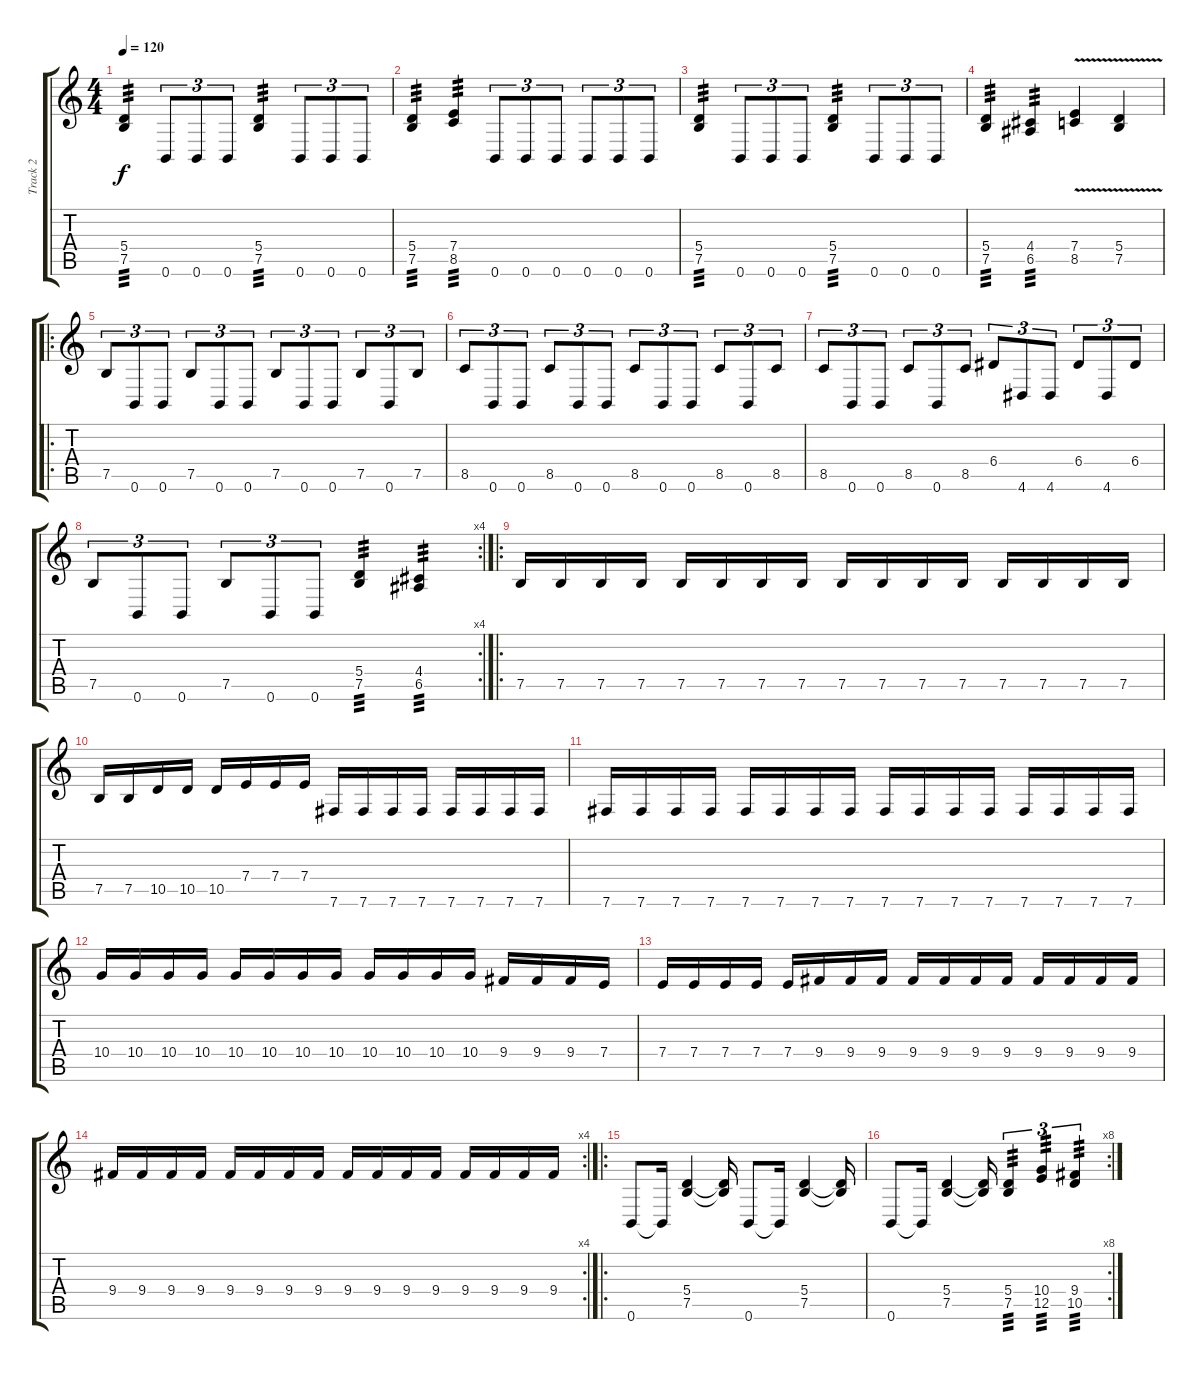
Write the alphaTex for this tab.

\track ("Track 2" "Track 2") {instrument distortionguitar}
\staff {score tabs}
\tuning (B3 Gb3 D3 A2 E2 B1) {hide}
\ts (4 4)
\tempo 120
\clef g2
\ks c
(5.4 7.5).4{tp 3 dy f} 0.6.8{tu (3 2)} 0.6.8{tu (3 2)} 0.6.8{tu (3 2)} (5.4 7.5).4{tp 3} 0.6.8{tu (3 2)} 0.6.8{tu (3 2)} 0.6.8{tu (3 2)} |
(5.4 7.5).4{tp 3} (7.4 8.5).4{tp 3} 0.6.8{tu (3 2)} 0.6.8{tu (3 2)} 0.6.8{tu (3 2)} 0.6.8{tu (3 2)} 0.6.8{tu (3 2)} 0.6.8{tu (3 2)} |
(5.4 7.5).4{tp 3} 0.6.8{tu (3 2)} 0.6.8{tu (3 2)} 0.6.8{tu (3 2)} (5.4 7.5).4{tp 3} 0.6.8{tu (3 2)} 0.6.8{tu (3 2)} 0.6.8{tu (3 2)} |
(5.4 7.5).4{tp 3} (4.4 6.5).4{tp 3} (7.4{v} 8.5{v}).4 (5.4{v} 7.5{v}).4 |
\ro
7.5.8{tu (3 2)} 0.6.8{tu (3 2)} 0.6.8{tu (3 2)} 7.5.8{tu (3 2)} 0.6.8{tu (3 2)} 0.6.8{tu (3 2)} 7.5.8{tu (3 2)} 0.6.8{tu (3 2)} 0.6.8{tu (3 2)} 7.5.8{tu (3 2)} 0.6.8{tu (3 2)} 7.5.8{tu (3 2)} |
8.5.8{tu (3 2)} 0.6.8{tu (3 2)} 0.6.8{tu (3 2)} 8.5.8{tu (3 2)} 0.6.8{tu (3 2)} 0.6.8{tu (3 2)} 8.5.8{tu (3 2)} 0.6.8{tu (3 2)} 0.6.8{tu (3 2)} 8.5.8{tu (3 2)} 0.6.8{tu (3 2)} 8.5.8{tu (3 2)} |
8.5.8{tu (3 2)} 0.6.8{tu (3 2)} 0.6.8{tu (3 2)} 8.5.8{tu (3 2)} 0.6.8{tu (3 2)} 8.5.8{tu (3 2)} 6.4.8{tu (3 2)} 4.6.8{tu (3 2)} 4.6.8{tu (3 2)} 6.4.8{tu (3 2)} 4.6.8{tu (3 2)} 6.4.8{tu (3 2)} |
\rc 4
7.5.8{tu (3 2)} 0.6.8{tu (3 2)} 0.6.8{tu (3 2)} 7.5.8{tu (3 2)} 0.6.8{tu (3 2)} 0.6.8{tu (3 2)} (5.4 7.5).4{tp 3} (4.4 6.5).4{tp 3} |
\ro
7.5.16 7.5.16 7.5.16 7.5.16 7.5.16 7.5.16 7.5.16 7.5.16 7.5.16 7.5.16 7.5.16 7.5.16 7.5.16 7.5.16 7.5.16 7.5.16 |
7.5.16 7.5.16 10.5.16 10.5.16 10.5.16 7.4.16 7.4.16 7.4.16 7.6.16 7.6.16 7.6.16 7.6.16 7.6.16 7.6.16 7.6.16 7.6.16 |
7.6.16 7.6.16 7.6.16 7.6.16 7.6.16 7.6.16 7.6.16 7.6.16 7.6.16 7.6.16 7.6.16 7.6.16 7.6.16 7.6.16 7.6.16 7.6.16 |
10.4.16 10.4.16 10.4.16 10.4.16 10.4.16 10.4.16 10.4.16 10.4.16 10.4.16 10.4.16 10.4.16 10.4.16 9.4.16 9.4.16 9.4.16 7.4.16 |
7.4.16 7.4.16 7.4.16 7.4.16 7.4.16 9.4.16 9.4.16 9.4.16 9.4.16 9.4.16 9.4.16 9.4.16 9.4.16 9.4.16 9.4.16 9.4.16 |
\rc 4
9.4.16 9.4.16 9.4.16 9.4.16 9.4.16 9.4.16 9.4.16 9.4.16 9.4.16 9.4.16 9.4.16 9.4.16 9.4.16 9.4.16 9.4.16 9.4.16 |
\ro
0.6.8 0.6{t}.16 (5.4 7.5).4 (5.4{t} 7.5{t}).16 0.6.8 0.6{t}.16 (5.4 7.5).4 (5.4{t} 7.5{t}).16 |
\rc 8
0.6.8 0.6{t}.16 (5.4 7.5).4 (5.4{t} 7.5{t}).16 (5.4 7.5).4{tu (3 2) tp 3} (10.4 12.5).4{tu (3 2) tp 3} (9.4 10.5).4{tu (3 2) tp 3}
